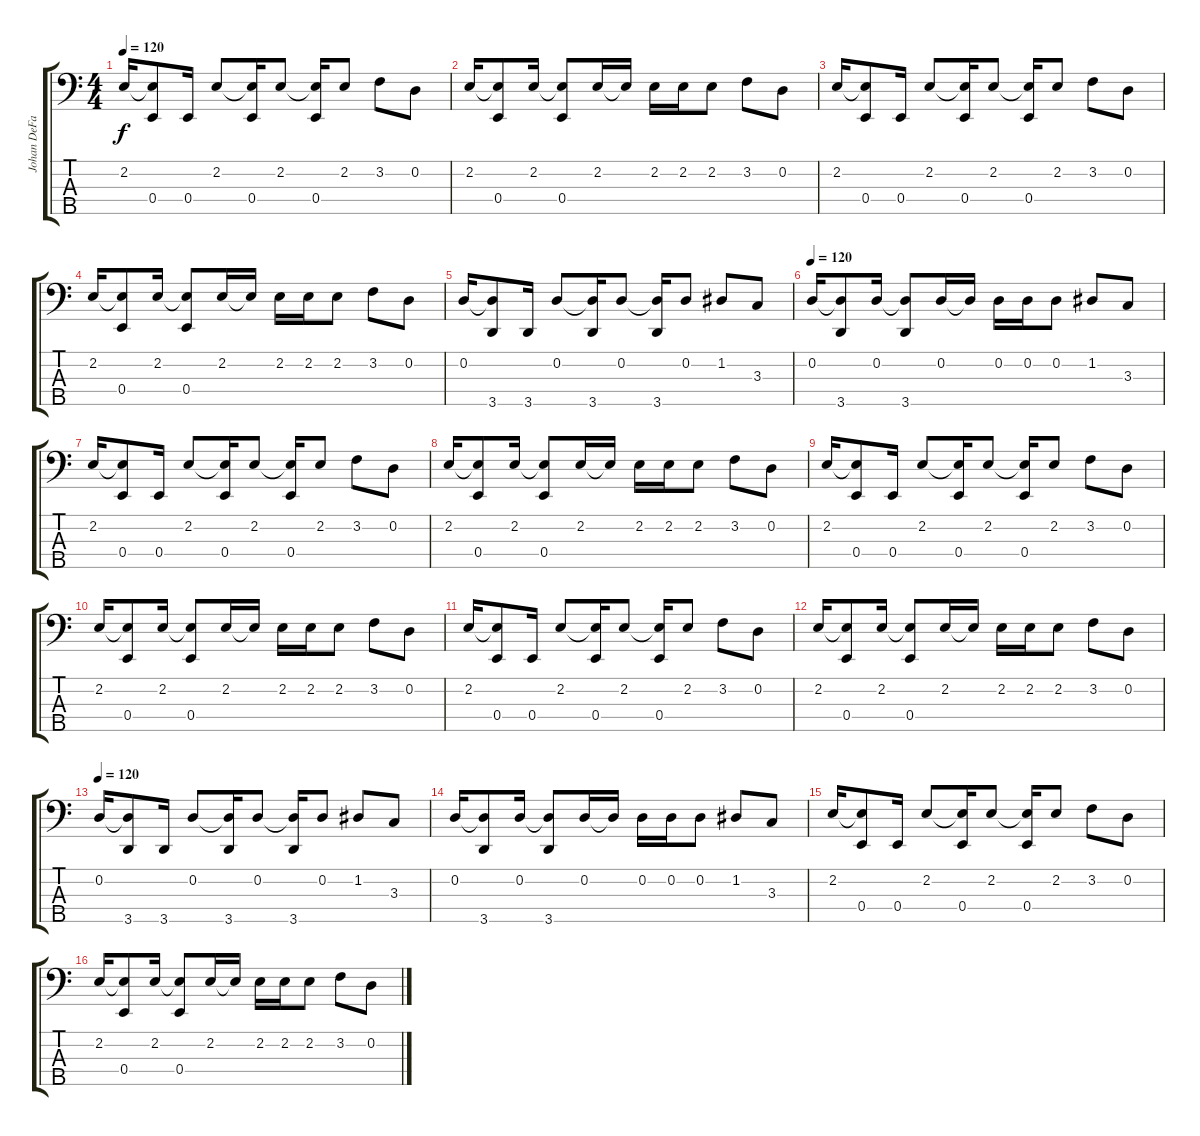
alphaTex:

\track ("Johan DeFarfalla" "Johan DeFa") {instrument electricbassfinger}
\staff {score tabs}
\tuning (G2 D2 A1 E1 B0) {hide}
\ts (4 4)
\tempo 120
\clef f4
\ks c
2.2.16{dy f} (2.2{t} 0.4).8 0.4.16 2.2.8 (2.2{t} 0.4).16 2.2.8 (2.2{t} 0.4).16 2.2.8 3.2.8 0.2.8 |
2.2.16 (2.2{t} 0.4).8 2.2.16 (2.2{t} 0.4).8 2.2.16 2.2{t}.16 2.2.16 2.2.16 2.2.8 3.2.8 0.2.8 |
2.2.16 (2.2{t} 0.4).8 0.4.16 2.2.8 (2.2{t} 0.4).16 2.2.8 (2.2{t} 0.4).16 2.2.8 3.2.8 0.2.8 |
2.2.16 (2.2{t} 0.4).8 2.2.16 (2.2{t} 0.4).8 2.2.16 2.2{t}.16 2.2.16 2.2.16 2.2.8 3.2.8 0.2.8 |
0.2.16 (0.2{t} 3.5).8 3.5.16 0.2.8 (0.2{t} 3.5).16 0.2.8 (0.2{t} 3.5).16 0.2.8 1.2.8 3.3.8 |
\tempo 120
0.2.16 (0.2{t} 3.5).8 0.2.16 (0.2{t} 3.5).8 0.2.16 0.2{t}.16 0.2.16 0.2.16 0.2.8 1.2.8 3.3.8 |
2.2.16 (2.2{t} 0.4).8 0.4.16 2.2.8 (2.2{t} 0.4).16 2.2.8 (2.2{t} 0.4).16 2.2.8 3.2.8 0.2.8 |
2.2.16 (2.2{t} 0.4).8 2.2.16 (2.2{t} 0.4).8 2.2.16 2.2{t}.16 2.2.16 2.2.16 2.2.8 3.2.8 0.2.8 |
2.2.16 (2.2{t} 0.4).8 0.4.16 2.2.8 (2.2{t} 0.4).16 2.2.8 (2.2{t} 0.4).16 2.2.8 3.2.8 0.2.8 |
2.2.16 (2.2{t} 0.4).8 2.2.16 (2.2{t} 0.4).8 2.2.16 2.2{t}.16 2.2.16 2.2.16 2.2.8 3.2.8 0.2.8 |
2.2.16 (2.2{t} 0.4).8 0.4.16 2.2.8 (2.2{t} 0.4).16 2.2.8 (2.2{t} 0.4).16 2.2.8 3.2.8 0.2.8 |
2.2.16 (2.2{t} 0.4).8 2.2.16 (2.2{t} 0.4).8 2.2.16 2.2{t}.16 2.2.16 2.2.16 2.2.8 3.2.8 0.2.8 |
\tempo 120
0.2.16 (0.2{t} 3.5).8 3.5.16 0.2.8 (0.2{t} 3.5).16 0.2.8 (0.2{t} 3.5).16 0.2.8 1.2.8 3.3.8 |
0.2.16 (0.2{t} 3.5).8 0.2.16 (0.2{t} 3.5).8 0.2.16 0.2{t}.16 0.2.16 0.2.16 0.2.8 1.2.8 3.3.8 |
2.2.16 (2.2{t} 0.4).8 0.4.16 2.2.8 (2.2{t} 0.4).16 2.2.8 (2.2{t} 0.4).16 2.2.8 3.2.8 0.2.8 |
2.2.16 (2.2{t} 0.4).8 2.2.16 (2.2{t} 0.4).8 2.2.16 2.2{t}.16 2.2.16 2.2.16 2.2.8 3.2.8 0.2.8
